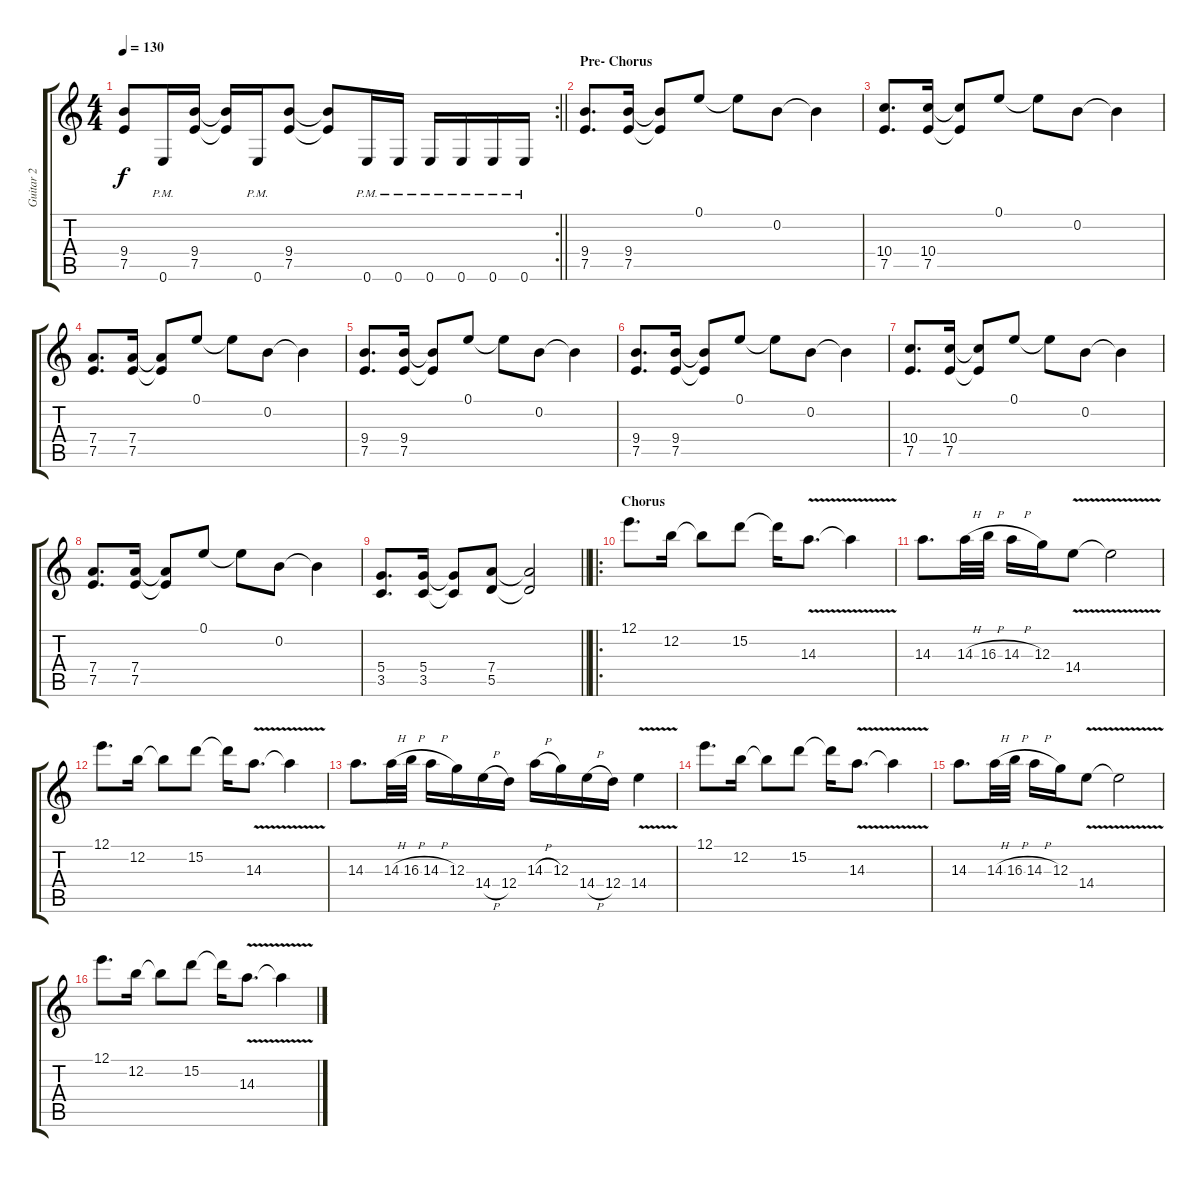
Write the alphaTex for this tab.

\track ("Guitar 2" "Guitar 2") {instrument distortionguitar}
\staff {score tabs}
\tuning (E4 B3 G3 D3 A2 E2) {hide}
\rc 2
\ts (4 4)
\tempo 130
\clef g2
\barLineRight lightlight
\ks c
(9.4 7.5).8{dy f} 0.6{pm}.16 (9.4 7.5).16 (9.4{t} 7.5{t}).16 0.6{pm}.16 (9.4 7.5).8 (9.4{t} 7.5{t}).8 0.6{pm}.16 0.6{pm}.16 0.6{pm}.16 0.6{pm}.16 0.6{pm}.16 0.6{pm}.16 |
\section ("" "Pre- Chorus")
(9.4 7.5).8{d} (9.4 7.5).16 (9.4{t} 7.5{t}).8 0.1.8 0.1{t}.8 0.2.8 0.2{t}.4 |
(10.4 7.5).8{d} (10.4 7.5).16 (10.4{t} 7.5{t}).8 0.1.8 0.1{t}.8 0.2.8 0.2{t}.4 |
(7.4 7.5).8{d} (7.4 7.5).16 (7.4{t} 7.5{t}).8 0.1.8 0.1{t}.8 0.2.8 0.2{t}.4 |
(9.4 7.5).8{d} (9.4 7.5).16 (9.4{t} 7.5{t}).8 0.1.8 0.1{t}.8 0.2.8 0.2{t}.4 |
(9.4 7.5).8{d} (9.4 7.5).16 (9.4{t} 7.5{t}).8 0.1.8 0.1{t}.8 0.2.8 0.2{t}.4 |
(10.4 7.5).8{d} (10.4 7.5).16 (10.4{t} 7.5{t}).8 0.1.8 0.1{t}.8 0.2.8 0.2{t}.4 |
(7.4 7.5).8{d} (7.4 7.5).16 (7.4{t} 7.5{t}).8 0.1.8 0.1{t}.8 0.2.8 0.2{t}.4 |
\barLineRight lightlight
(5.4 3.5).8{d} (5.4 3.5).16 (5.4{t} 3.5{t}).8 (7.4 5.5).8 (7.4{t} 5.5{t}).2 |
\ro
\section ("" "Chorus")
12.1.8{d} 12.2.16 12.2{t}.8 15.2.8 15.2{t}.16 14.3{v}.8{d} 14.3{t}.4 |
14.3.8{d} 14.3{h}.32 16.3{h}.32 14.3{h}.16 12.3.16 14.4{v}.8 14.4{t}.2 |
12.1.8{d} 12.2.16 12.2{t}.8 15.2.8 15.2{t}.16 14.3{v}.8{d} 14.3{t}.4 |
14.3.8{d} 14.3{h}.32 16.3{h}.32 14.3{h}.16 12.3.16 14.4{h}.16 12.4.16 14.3{h}.16 12.3.16 14.4{h}.16 12.4.16 14.4{v}.4 |
12.1.8{d} 12.2.16 12.2{t}.8 15.2.8 15.2{t}.16 14.3{v}.8{d} 14.3{t}.4 |
14.3.8{d} 14.3{h}.32 16.3{h}.32 14.3{h}.16 12.3.16 14.4{v}.8 14.4{t}.2 |
12.1.8{d} 12.2.16 12.2{t}.8 15.2.8 15.2{t}.16 14.3{v}.8{d} 14.3{t}.4
